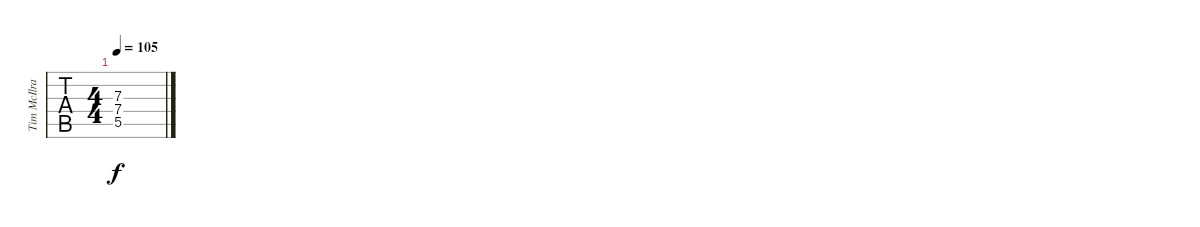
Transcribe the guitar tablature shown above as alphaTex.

\track ("Tim McIlrath - Guitar Two" "Tim McIlra") {instrument distortionguitar}
\staff {tabs}
\tuning (Eb4 Bb3 Gb3 Db3 Ab2 Eb2) {hide}
\ts (4 4)
\tempo 105
\clef g2
\ks db
(7.3{t} 7.4{t} 5.5{t}).1{dy f}
